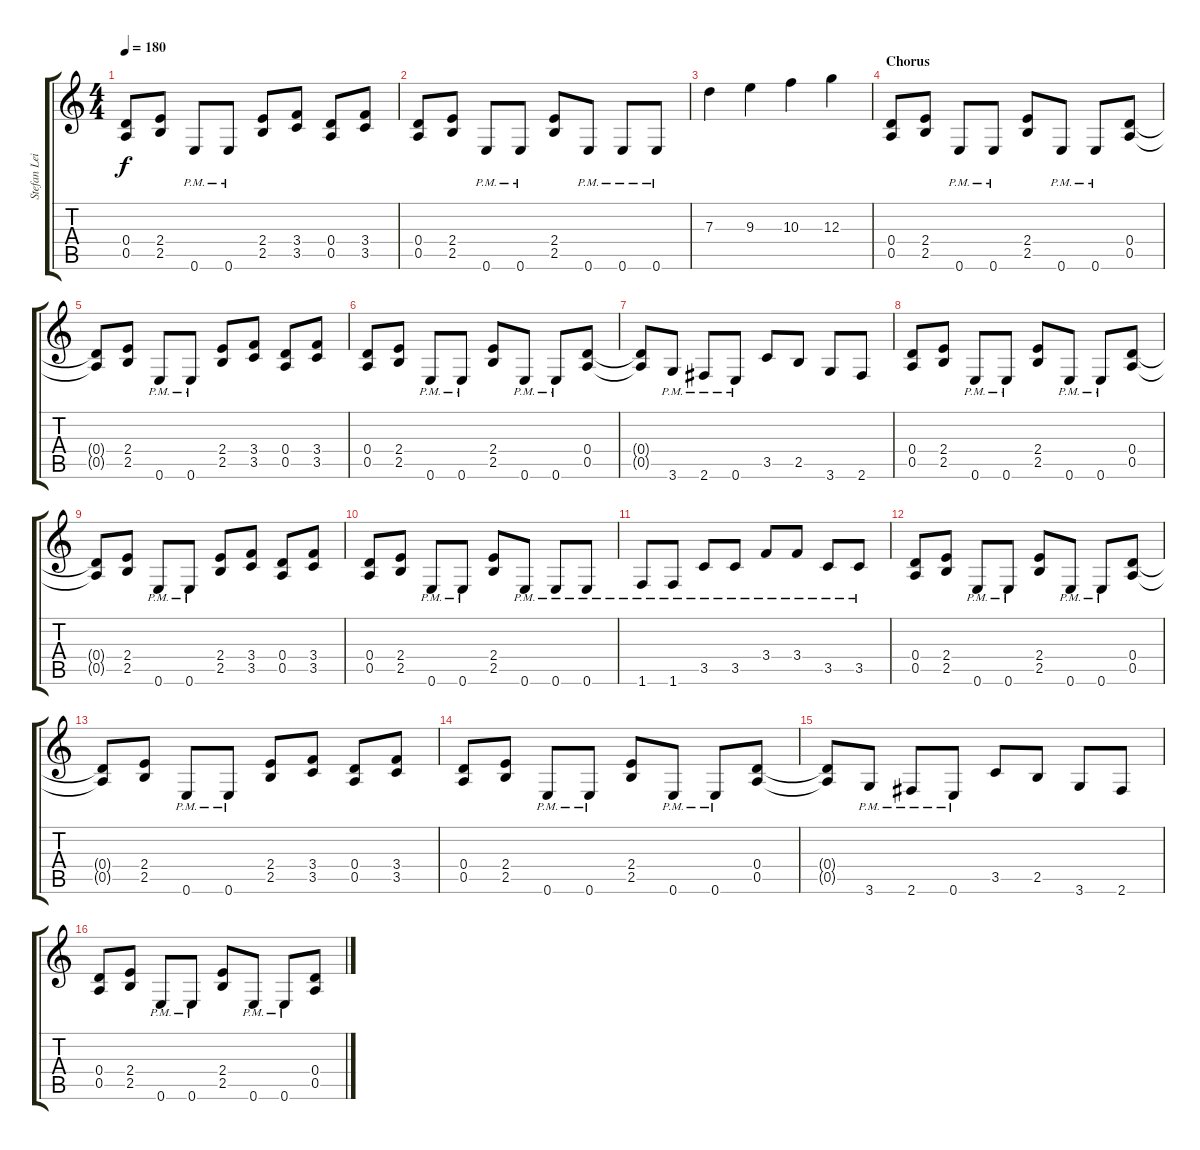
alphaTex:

\track ("Stefan Leibing Guitar" "Stefan Lei") {instrument distortionguitar}
\staff {score tabs}
\tuning (E4 B3 G3 D3 A2 E2) {hide}
\ts (4 4)
\tempo 180
\clef g2
\ks c
(0.4{t} 0.5{t}).8{dy f} (2.4 2.5).8 0.6{pm}.8 0.6{pm}.8 (2.4 2.5).8 (3.4 3.5).8 (0.4 0.5).8 (3.4 3.5).8 |
(0.4 0.5).8 (2.4 2.5).8 0.6{pm}.8 0.6{pm}.8 (2.4 2.5).8 0.6{pm}.8 0.6{pm}.8 0.6{pm}.8 |
7.3.4 9.3.4 10.3.4 12.3.4 |
\section ("" "Chorus")
(0.4 0.5).8 (2.4 2.5).8 0.6{pm}.8 0.6{pm}.8 (2.4 2.5).8 0.6{pm}.8 0.6{pm}.8 (0.4 0.5).8 |
(0.4{t} 0.5{t}).8 (2.4 2.5).8 0.6{pm}.8 0.6{pm}.8 (2.4 2.5).8 (3.4 3.5).8 (0.4 0.5).8 (3.4 3.5).8 |
(0.4 0.5).8 (2.4 2.5).8 0.6{pm}.8 0.6{pm}.8 (2.4 2.5).8 0.6{pm}.8 0.6{pm}.8 (0.4 0.5).8 |
(0.4{t} 0.5{t}).8 3.6{pm}.8 2.6{pm}.8 0.6{pm}.8 3.5.8 2.5.8 3.6.8 2.6.8 |
(0.4 0.5).8 (2.4 2.5).8 0.6{pm}.8 0.6{pm}.8 (2.4 2.5).8 0.6{pm}.8 0.6{pm}.8 (0.4 0.5).8 |
(0.4{t} 0.5{t}).8 (2.4 2.5).8 0.6{pm}.8 0.6{pm}.8 (2.4 2.5).8 (3.4 3.5).8 (0.4 0.5).8 (3.4 3.5).8 |
(0.4 0.5).8 (2.4 2.5).8 0.6{pm}.8 0.6{pm}.8 (2.4 2.5).8 0.6{pm}.8 0.6{pm}.8 0.6{pm}.8 |
1.6{pm}.8 1.6{pm}.8 3.5{pm}.8 3.5{pm}.8 3.4{pm}.8 3.4{pm}.8 3.5{pm}.8 3.5{pm}.8 |
(0.4 0.5).8 (2.4 2.5).8 0.6{pm}.8 0.6{pm}.8 (2.4 2.5).8 0.6{pm}.8 0.6{pm}.8 (0.4 0.5).8 |
(0.4{t} 0.5{t}).8 (2.4 2.5).8 0.6{pm}.8 0.6{pm}.8 (2.4 2.5).8 (3.4 3.5).8 (0.4 0.5).8 (3.4 3.5).8 |
(0.4 0.5).8 (2.4 2.5).8 0.6{pm}.8 0.6{pm}.8 (2.4 2.5).8 0.6{pm}.8 0.6{pm}.8 (0.4 0.5).8 |
(0.4{t} 0.5{t}).8 3.6{pm}.8 2.6{pm}.8 0.6{pm}.8 3.5.8 2.5.8 3.6.8 2.6.8 |
(0.4 0.5).8 (2.4 2.5).8 0.6{pm}.8 0.6{pm}.8 (2.4 2.5).8 0.6{pm}.8 0.6{pm}.8 (0.4 0.5).8
